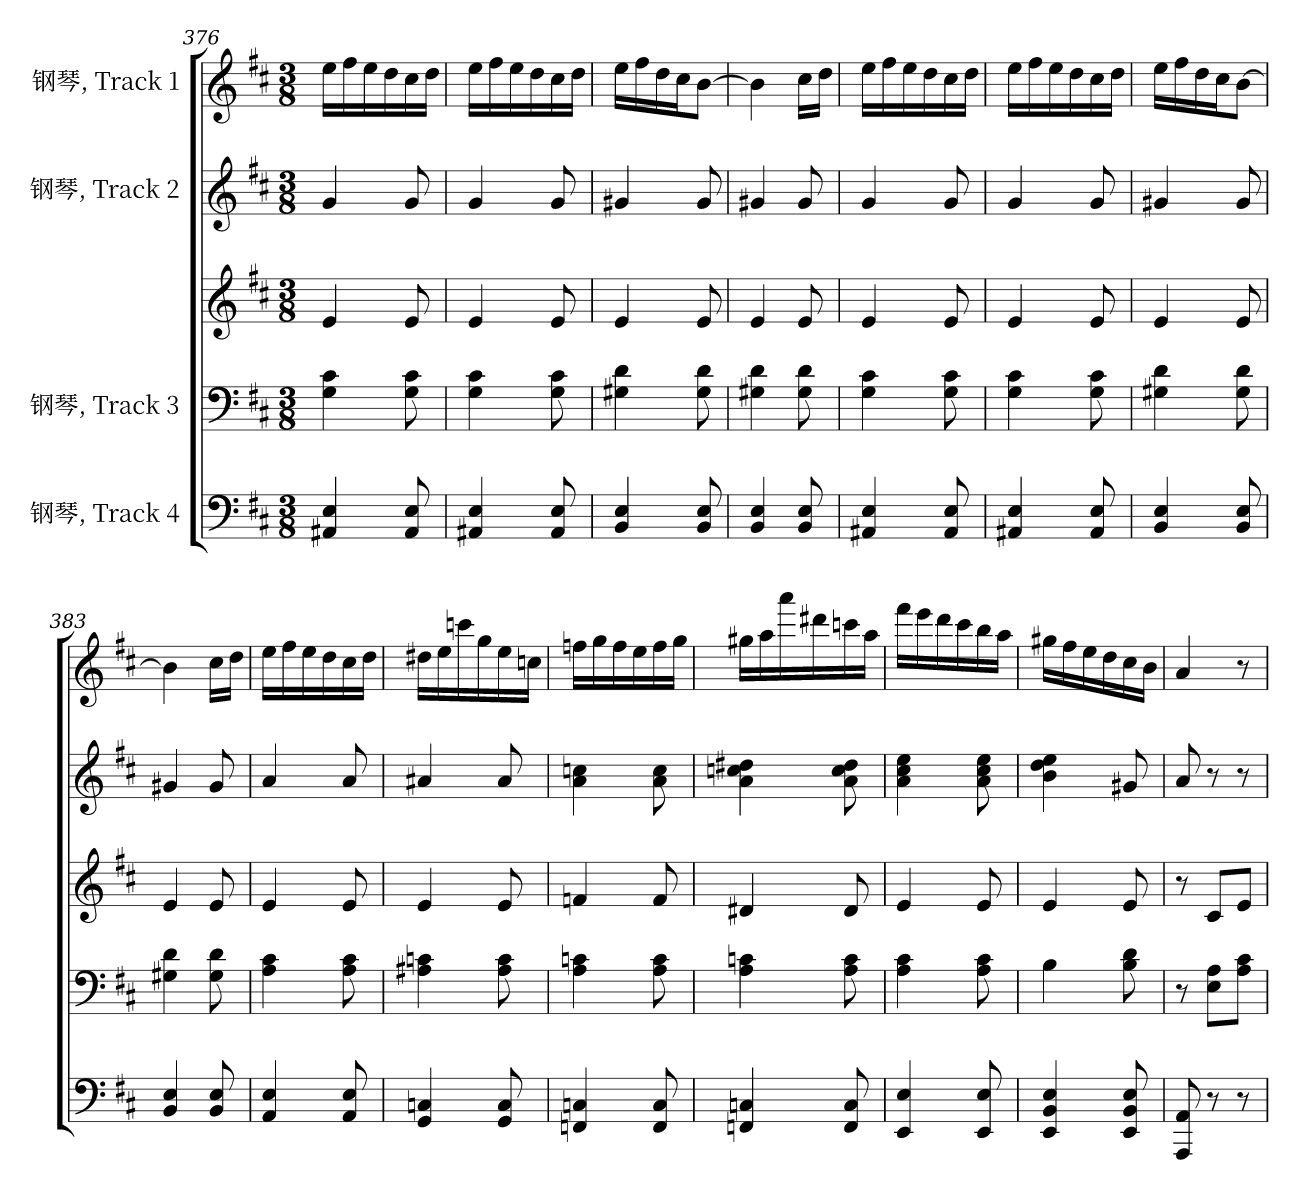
**kern	**kern	**kern	**kern	**kern
*part4	*part3	*part3	*part2	*part1
*staff5	*staff4	*staff3	*staff2	*staff1
*I"钢琴, Track 4	*I"钢琴, Track 3	*	*I"钢琴, Track 2	*I"钢琴, Track 1
*clefF4	*clefF4	*clefG2	*clefG2	*clefG2
*k[f#c#]	*k[f#c#]	*k[f#c#]	*k[f#c#]	*k[f#c#]
*M3/8	*M3/8	*M3/8	*M3/8	*M3/8
=376	=376	=376	=376	=376
4AA#X/ 4E/	4G\ 4c#\	4e/	4g/	16ee\LL
.	.	.	.	16ff#\
.	.	.	.	16ee\
.	.	.	.	16dd\
8AA#/ 8E/	8G\ 8c#\	8e/	8g/	16cc#\
.	.	.	.	16dd\JJ
!!LO:PB:g=z
=377	=377	=377	=377	=377
4AA#X/ 4E/	4G\ 4c#\	4e/	4g/	16ee\LL
.	.	.	.	16ff#\
.	.	.	.	16ee\
.	.	.	.	16dd\
8AA#/ 8E/	8G\ 8c#\	8e/	8g/	16cc#\
.	.	.	.	16dd\JJ
=378	=378	=378	=378	=378
4BB/ 4E/	4G#X\ 4d\	4e/	4g#X/	16ee\LL
.	.	.	.	16ff#\
.	.	.	.	16dd\
.	.	.	.	16cc#\J
8BB/ 8E/	8G#\ 8d\	8e/	8g#/	[8b\J
=379	=379	=379	=379	=379
4BB/ 4E/	4G#X\ 4d\	4e/	4g#X/	4b\]
8BB/ 8E/	8G#\ 8d\	8e/	8g#/	16cc#\LL
.	.	.	.	16dd\JJ
=380	=380	=380	=380	=380
4AA#X/ 4E/	4G\ 4c#\	4e/	4g/	16ee\LL
.	.	.	.	16ff#\
.	.	.	.	16ee\
.	.	.	.	16dd\
8AA#/ 8E/	8G\ 8c#\	8e/	8g/	16cc#\
.	.	.	.	16dd\JJ
=381	=381	=381	=381	=381
4AA#X/ 4E/	4G\ 4c#\	4e/	4g/	16ee\LL
.	.	.	.	16ff#\
.	.	.	.	16ee\
.	.	.	.	16dd\
8AA#/ 8E/	8G\ 8c#\	8e/	8g/	16cc#\
.	.	.	.	16dd\JJ
=382	=382	=382	=382	=382
4BB/ 4E/	4G#X\ 4d\	4e/	4g#X/	16ee\LL
.	.	.	.	16ff#\
.	.	.	.	16dd\
.	.	.	.	16cc#\J
8BB/ 8E/	8G#\ 8d\	8e/	8g#/	[8b\J
!!LO:LB:g=z
=383	=383	=383	=383	=383
4BB/ 4E/	4G#X\ 4d\	4e/	4g#X/	4b\]
8BB/ 8E/	8G#\ 8d\	8e/	8g#/	16cc#\LL
.	.	.	.	16dd\JJ
=384	=384	=384	=384	=384
4AA/ 4E/	4A\ 4c#\	4e/	4a/	16ee\LL
.	.	.	.	16ff#\
.	.	.	.	16ee\
.	.	.	.	16dd\
8AA/ 8E/	8A\ 8c#\	8e/	8a/	16cc#\
.	.	.	.	16dd\JJ
=385	=385	=385	=385	=385
4GG/ 4Cn/	4A#X\ 4cn\	4e/	4a#X/	16dd#X\LL
.	.	.	.	16ee\
.	.	.	.	16cccn\
.	.	.	.	16gg\
8GG/ 8C/	8A#\ 8c\	8e/	8a#/	16ee\
.	.	.	.	16ccn\JJ
=386	=386	=386	=386	=386
4FFn/ 4Cn/	4A\ 4cn\	4fn/	4a\ 4ccn\	16ffn\LL
.	.	.	.	16gg\
.	.	.	.	16ff\
.	.	.	.	16ee\
8FF/ 8C/	8A\ 8c\	8f/	8a\ 8cc\	16ff\
.	.	.	.	16gg\JJ
=387	=387	=387	=387	=387
4FFn/ 4Cn/	4A\ 4cn\	4d#X/	4a\ 4ccn\ 4dd#X\	16gg#X\LL
.	.	.	.	16aa\
.	.	.	.	16aaa\
.	.	.	.	16ddd#X\
8FF/ 8C/	8A\ 8c\	8d#/	8a\ 8cc\ 8dd#\	16cccn\
.	.	.	.	16aa\JJ
!!LO:PB:g=z
=388	=388	=388	=388	=388
4EE/ 4E/	4A\ 4c#\	4e/	4a\ 4cc#\ 4ee\	16fff#\LL
.	.	.	.	16eee\
.	.	.	.	16ddd\
.	.	.	.	16ccc#\
8EE/ 8E/	8A\ 8c#\	8e/	8a\ 8cc#\ 8ee\	16bb\
.	.	.	.	16aa\JJ
=389	=389	=389	=389	=389
4EE/ 4BB/ 4E/	4B\	4e/	4b\ 4dd\ 4ee\	16gg#X\LL
.	.	.	.	16ff#\
.	.	.	.	16ee\
.	.	.	.	16dd\
8EE/ 8BB/ 8E/	8B\ 8d\	8e/	8g#X/	16cc#\
.	.	.	.	16b\JJ
=390	=390	=390	=390	=390
8AAA/ 8AA/	8r	8r	8a/	4a/
8r	8E\ 8A\L	8c#/L	8r	.
8r	8A\ 8c#\J	8e/J	8r	8r
=	=	=	=	=
*-	*-	*-	*-	*-
